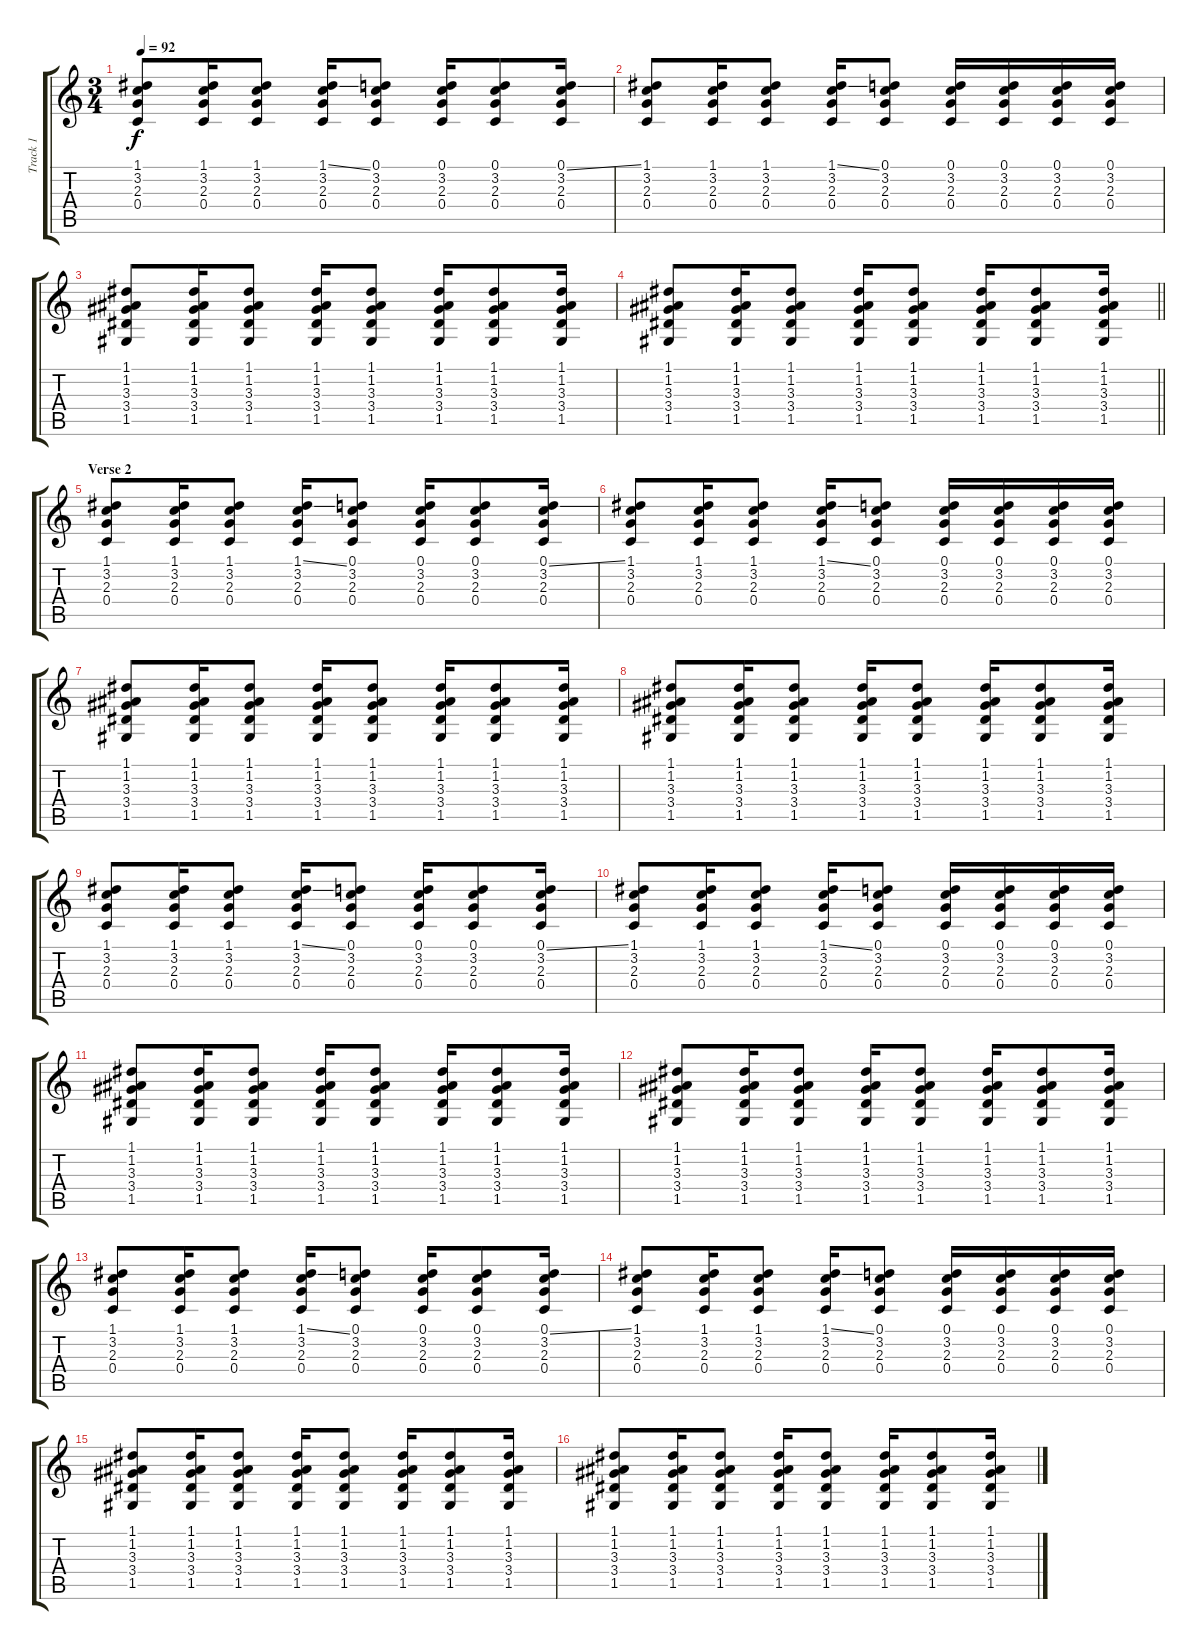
\track ("Track 1" "Track 1") {instrument acousticguitarsteel}
\staff {score tabs}
\tuning (D4 A3 F3 C3 G2 C2) {hide}
\ts (3 4)
\tempo 92
\clef g2
\ks c
(1.1 3.2 2.3 0.4).8{dy f} (1.1 3.2 2.3 0.4).16 (1.1 3.2 2.3 0.4).8 (1.1{ss} 3.2 2.3 0.4).16 (0.1 3.2 2.3 0.4).8 (0.1 3.2 2.3 0.4).16 (0.1 3.2 2.3 0.4).8 (0.1{ss} 3.2 2.3 0.4).16 |
(1.1 3.2 2.3 0.4).8 (1.1 3.2 2.3 0.4).16 (1.1 3.2 2.3 0.4).8 (1.1{ss} 3.2 2.3 0.4).16 (0.1 3.2 2.3 0.4).8 (0.1 3.2 2.3 0.4).16 (0.1 3.2 2.3 0.4).16 (0.1 3.2 2.3 0.4).16 (0.1 3.2 2.3 0.4).16 |
(1.1 1.2 3.3 3.4 1.5).8 (1.1 1.2 3.3 3.4 1.5).16 (1.1 1.2 3.3 3.4 1.5).8 (1.1 1.2 3.3 3.4 1.5).16 (1.1 1.2 3.3 3.4 1.5).8 (1.1 1.2 3.3 3.4 1.5).16 (1.1 1.2 3.3 3.4 1.5).8 (1.1 1.2 3.3 3.4 1.5).16 |
\barLineRight lightlight
(1.1 1.2 3.3 3.4 1.5).8 (1.1 1.2 3.3 3.4 1.5).16 (1.1 1.2 3.3 3.4 1.5).8 (1.1 1.2 3.3 3.4 1.5).16 (1.1 1.2 3.3 3.4 1.5).8 (1.1 1.2 3.3 3.4 1.5).16 (1.1 1.2 3.3 3.4 1.5).8 (1.1 1.2 3.3 3.4 1.5).16 |
\section ("" "Verse 2")
(1.1 3.2 2.3 0.4).8 (1.1 3.2 2.3 0.4).16 (1.1 3.2 2.3 0.4).8 (1.1{ss} 3.2 2.3 0.4).16 (0.1 3.2 2.3 0.4).8 (0.1 3.2 2.3 0.4).16 (0.1 3.2 2.3 0.4).8 (0.1{ss} 3.2 2.3 0.4).16 |
(1.1 3.2 2.3 0.4).8 (1.1 3.2 2.3 0.4).16 (1.1 3.2 2.3 0.4).8 (1.1{ss} 3.2 2.3 0.4).16 (0.1 3.2 2.3 0.4).8 (0.1 3.2 2.3 0.4).16 (0.1 3.2 2.3 0.4).16 (0.1 3.2 2.3 0.4).16 (0.1 3.2 2.3 0.4).16 |
(1.1 1.2 3.3 3.4 1.5).8 (1.1 1.2 3.3 3.4 1.5).16 (1.1 1.2 3.3 3.4 1.5).8 (1.1 1.2 3.3 3.4 1.5).16 (1.1 1.2 3.3 3.4 1.5).8 (1.1 1.2 3.3 3.4 1.5).16 (1.1 1.2 3.3 3.4 1.5).8 (1.1 1.2 3.3 3.4 1.5).16 |
(1.1 1.2 3.3 3.4 1.5).8 (1.1 1.2 3.3 3.4 1.5).16 (1.1 1.2 3.3 3.4 1.5).8 (1.1 1.2 3.3 3.4 1.5).16 (1.1 1.2 3.3 3.4 1.5).8 (1.1 1.2 3.3 3.4 1.5).16 (1.1 1.2 3.3 3.4 1.5).8 (1.1 1.2 3.3 3.4 1.5).16 |
(1.1 3.2 2.3 0.4).8 (1.1 3.2 2.3 0.4).16 (1.1 3.2 2.3 0.4).8 (1.1{ss} 3.2 2.3 0.4).16 (0.1 3.2 2.3 0.4).8 (0.1 3.2 2.3 0.4).16 (0.1 3.2 2.3 0.4).8 (0.1{ss} 3.2 2.3 0.4).16 |
(1.1 3.2 2.3 0.4).8 (1.1 3.2 2.3 0.4).16 (1.1 3.2 2.3 0.4).8 (1.1{ss} 3.2 2.3 0.4).16 (0.1 3.2 2.3 0.4).8 (0.1 3.2 2.3 0.4).16 (0.1 3.2 2.3 0.4).16 (0.1 3.2 2.3 0.4).16 (0.1 3.2 2.3 0.4).16 |
(1.1 1.2 3.3 3.4 1.5).8 (1.1 1.2 3.3 3.4 1.5).16 (1.1 1.2 3.3 3.4 1.5).8 (1.1 1.2 3.3 3.4 1.5).16 (1.1 1.2 3.3 3.4 1.5).8 (1.1 1.2 3.3 3.4 1.5).16 (1.1 1.2 3.3 3.4 1.5).8 (1.1 1.2 3.3 3.4 1.5).16 |
(1.1 1.2 3.3 3.4 1.5).8 (1.1 1.2 3.3 3.4 1.5).16 (1.1 1.2 3.3 3.4 1.5).8 (1.1 1.2 3.3 3.4 1.5).16 (1.1 1.2 3.3 3.4 1.5).8 (1.1 1.2 3.3 3.4 1.5).16 (1.1 1.2 3.3 3.4 1.5).8 (1.1 1.2 3.3 3.4 1.5).16 |
(1.1 3.2 2.3 0.4).8 (1.1 3.2 2.3 0.4).16 (1.1 3.2 2.3 0.4).8 (1.1{ss} 3.2 2.3 0.4).16 (0.1 3.2 2.3 0.4).8 (0.1 3.2 2.3 0.4).16 (0.1 3.2 2.3 0.4).8 (0.1{ss} 3.2 2.3 0.4).16 |
(1.1 3.2 2.3 0.4).8 (1.1 3.2 2.3 0.4).16 (1.1 3.2 2.3 0.4).8 (1.1{ss} 3.2 2.3 0.4).16 (0.1 3.2 2.3 0.4).8 (0.1 3.2 2.3 0.4).16 (0.1 3.2 2.3 0.4).16 (0.1 3.2 2.3 0.4).16 (0.1 3.2 2.3 0.4).16 |
(1.1 1.2 3.3 3.4 1.5).8 (1.1 1.2 3.3 3.4 1.5).16 (1.1 1.2 3.3 3.4 1.5).8 (1.1 1.2 3.3 3.4 1.5).16 (1.1 1.2 3.3 3.4 1.5).8 (1.1 1.2 3.3 3.4 1.5).16 (1.1 1.2 3.3 3.4 1.5).8 (1.1 1.2 3.3 3.4 1.5).16 |
(1.1 1.2 3.3 3.4 1.5).8 (1.1 1.2 3.3 3.4 1.5).16 (1.1 1.2 3.3 3.4 1.5).8 (1.1 1.2 3.3 3.4 1.5).16 (1.1 1.2 3.3 3.4 1.5).8 (1.1 1.2 3.3 3.4 1.5).16 (1.1 1.2 3.3 3.4 1.5).8 (1.1 1.2 3.3 3.4 1.5).16
